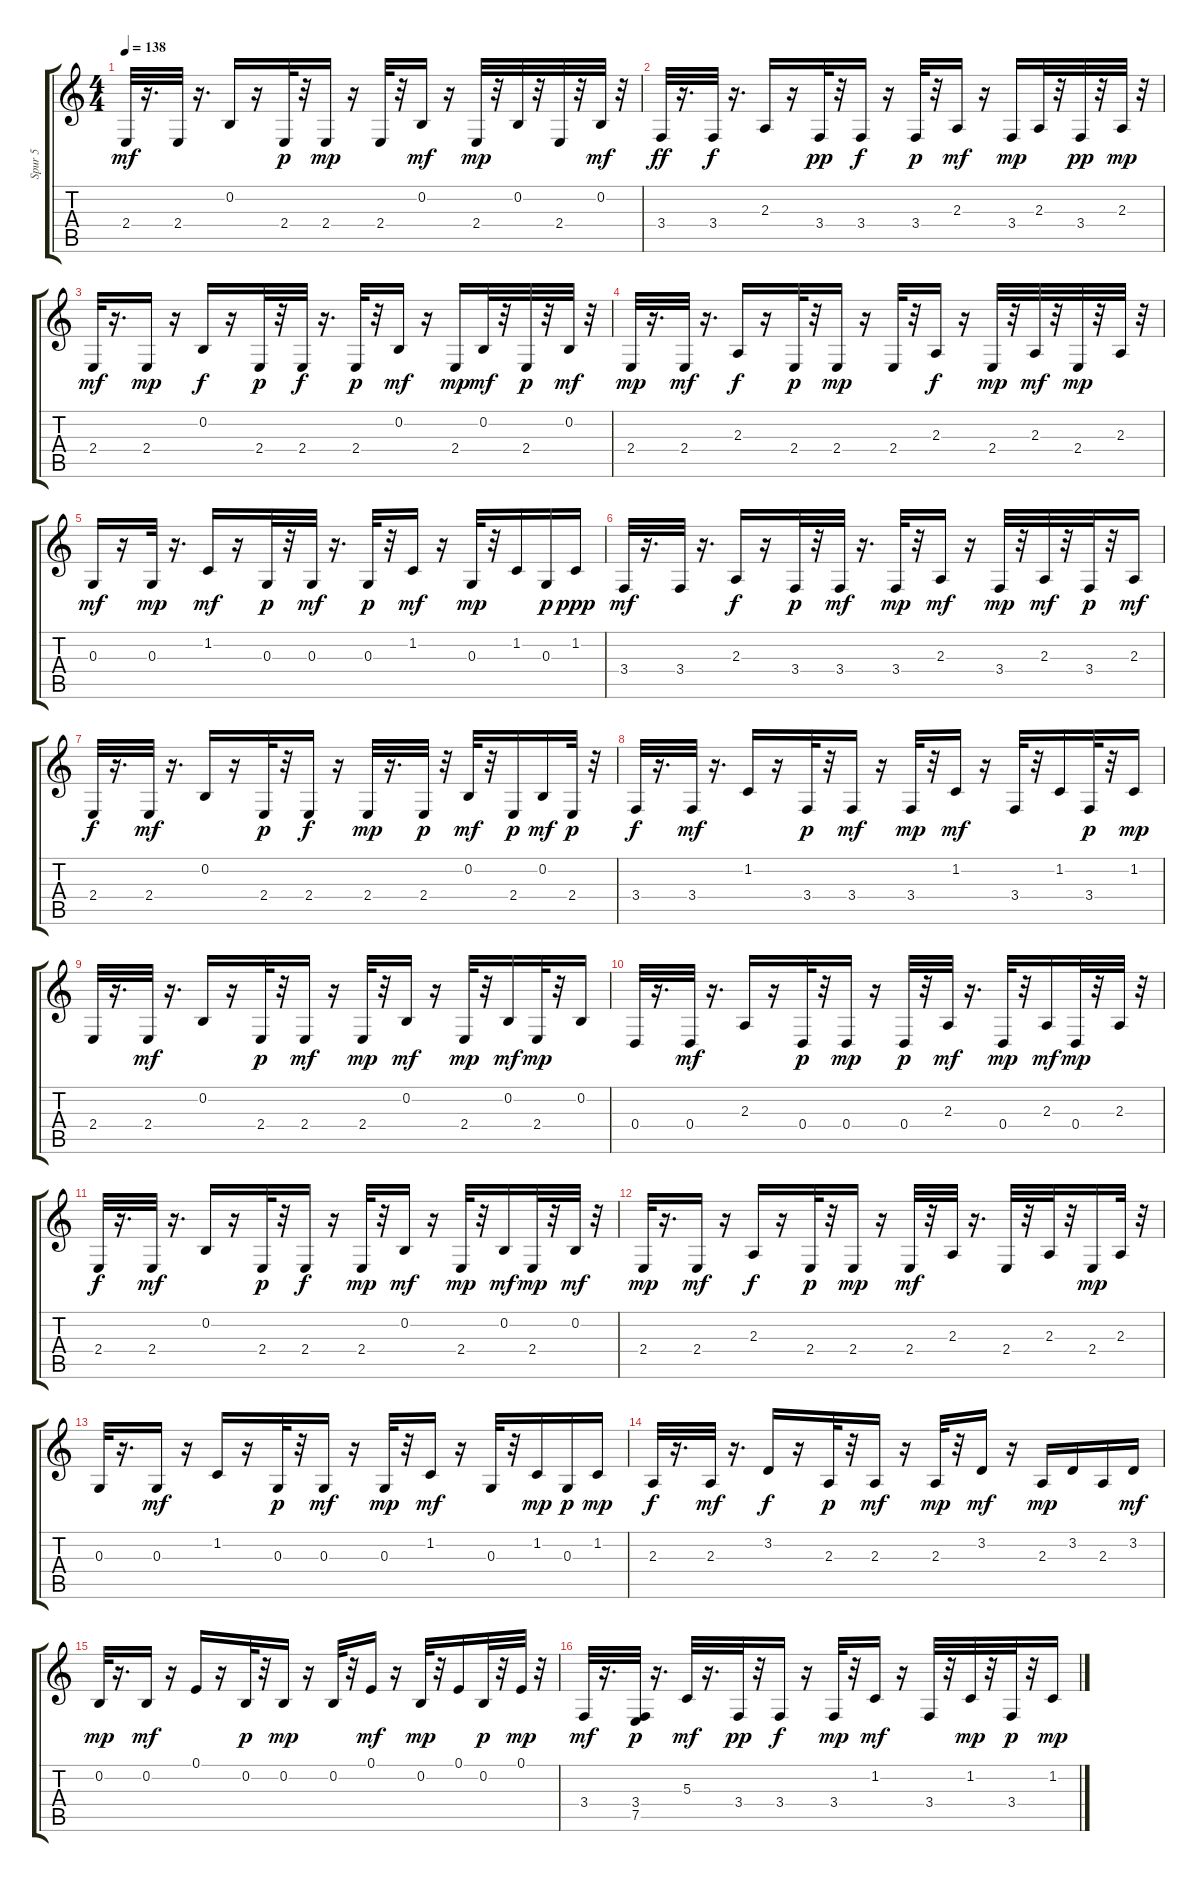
\track ("Spur 5" "Spur 5") {instrument shamisen}
\staff {score tabs}
\tuning (E4 B3 G3 D3 A2 E2) {hide}
\ts (4 4)
\tempo 138
\clef g2
\ks c
2.4.32{dy mf} r.16{d} 2.4.32 r.16{d} 0.2.16 r.16 2.4.32{dy p} r.32 2.4.16{dy mp} r.16 2.4.32 r.32 0.2.16{dy mf} r.16 2.4.32{dy mp} r.32 0.2.32 r.32 2.4.32 r.32 0.2.32{dy mf} r.32 |
3.4.32{dy ff} r.16{d} 3.4.32{dy f} r.16{d} 2.3.16 r.16 3.4.32{dy pp} r.32 3.4.16{dy f} r.16 3.4.32{dy p} r.32 2.3.16{dy mf} r.16 3.4.16{dy mp} 2.3.32 r.32 3.4.32{dy pp} r.32 2.3.32{dy mp} r.32 |
2.4.32{dy mf} r.16{d} 2.4.16{dy mp} r.16 0.2.16{dy f} r.16 2.4.32{dy p} r.32 2.4.32{dy f} r.16{d} 2.4.32{dy p} r.32 0.2.16{dy mf} r.16 2.4.16{dy mp} 0.2.32{dy mf} r.32 2.4.32{dy p} r.32 0.2.32{dy mf} r.32 |
2.4.32{dy mp} r.16{d} 2.4.32{dy mf} r.16{d} 2.3.16{dy f} r.16 2.4.32{dy p} r.32 2.4.16{dy mp} r.16 2.4.32 r.32 2.3.16{dy f} r.16 2.4.32{dy mp} r.32 2.3.32{dy mf} r.32 2.4.32{dy mp} r.32 2.3.32 r.32 |
0.3.16{dy mf} r.16 0.3.32{dy mp} r.16{d} 1.2.16{dy mf} r.16 0.3.32{dy p} r.32 0.3.32{dy mf} r.16{d} 0.3.32{dy p} r.32 1.2.16{dy mf} r.16 0.3.32{dy mp} r.32 1.2.16 0.3.16{dy p} 1.2.16{dy ppp} |
3.4.32{dy mf} r.16{d} 3.4.32 r.16{d} 2.3.16{dy f} r.16 3.4.32{dy p} r.32 3.4.32{dy mf} r.16{d} 3.4.32{dy mp} r.32 2.3.16{dy mf} r.16 3.4.32{dy mp} r.32 2.3.32{dy mf} r.32 3.4.32{dy p} r.32 2.3.16{dy mf} |
2.4.32{dy f} r.16{d} 2.4.32{dy mf} r.16{d} 0.2.16 r.16 2.4.32{dy p} r.32 2.4.16{dy f} r.16 2.4.32{dy mp} r.16{d} 2.4.32{dy p} r.32 0.2.32{dy mf} r.32 2.4.16{dy p} 0.2.16{dy mf} 2.4.32{dy p} r.32 |
3.4.32{dy f} r.16{d} 3.4.32{dy mf} r.16{d} 1.2.16 r.16 3.4.32{dy p} r.32 3.4.16{dy mf} r.16 3.4.32{dy mp} r.32 1.2.16{dy mf} r.16 3.4.32 r.32 1.2.16 3.4.32{dy p} r.32 1.2.16{dy mp} |
2.4.32 r.16{d} 2.4.32{dy mf} r.16{d} 0.2.16 r.16 2.4.32{dy p} r.32 2.4.16{dy mf} r.16 2.4.32{dy mp} r.32 0.2.16{dy mf} r.16 2.4.32{dy mp} r.32 0.2.16{dy mf} 2.4.32{dy mp} r.32 0.2.16 |
0.4.32 r.16{d} 0.4.32{dy mf} r.16{d} 2.3.16 r.16 0.4.32{dy p} r.32 0.4.16{dy mp} r.16 0.4.32{dy p} r.32 2.3.32{dy mf} r.16{d} 0.4.32{dy mp} r.32 2.3.16{dy mf} 0.4.32{dy mp} r.32 2.3.32 r.32 |
2.4.32{dy f} r.16{d} 2.4.32{dy mf} r.16{d} 0.2.16 r.16 2.4.32{dy p} r.32 2.4.16{dy f} r.16 2.4.32{dy mp} r.32 0.2.16{dy mf} r.16 2.4.32{dy mp} r.32 0.2.16{dy mf} 2.4.32{dy mp} r.32 0.2.32{dy mf} r.32 |
2.4.32{dy mp} r.16{d} 2.4.16{dy mf} r.16 2.3.16{dy f} r.16 2.4.32{dy p} r.32 2.4.16{dy mp} r.16 2.4.32{dy mf} r.32 2.3.32 r.16{d} 2.4.32 r.32 2.3.32 r.32 2.4.16{dy mp} 2.3.32 r.32 |
0.3.32 r.16{d} 0.3.16{dy mf} r.16 1.2.16 r.16 0.3.32{dy p} r.32 0.3.16{dy mf} r.16 0.3.32{dy mp} r.32 1.2.16{dy mf} r.16 0.3.32 r.32 1.2.16{dy mp} 0.3.16{dy p} 1.2.16{dy mp} |
2.3.32{dy f} r.16{d} 2.3.32{dy mf} r.16{d} 3.2.16{dy f} r.16 2.3.32{dy p} r.32 2.3.16{dy mf} r.16 2.3.32{dy mp} r.32 3.2.16{dy mf} r.16 2.3.16{dy mp} 3.2.16 2.3.16 3.2.16{dy mf} |
0.2.32{dy mp} r.16{d} 0.2.16{dy mf} r.16 0.1.16 r.16 0.2.32{dy p} r.32 0.2.16{dy mp} r.16 0.2.32 r.32 0.1.16{dy mf} r.16 0.2.32{dy mp} r.32 0.1.16 0.2.32{dy p} r.32 0.1.32{dy mp} r.32 |
3.4.32{dy mf} r.16{d} (3.4 7.5).32{dy p} r.16{d} 5.3.32{dy mf} r.16{d} 3.4.32{dy pp} r.32 3.4.16{dy f} r.16 3.4.32{dy mp} r.32 1.2.16{dy mf} r.16 3.4.32 r.32 1.2.32{dy mp} r.32 3.4.32{dy p} r.32 1.2.16{dy mp}
